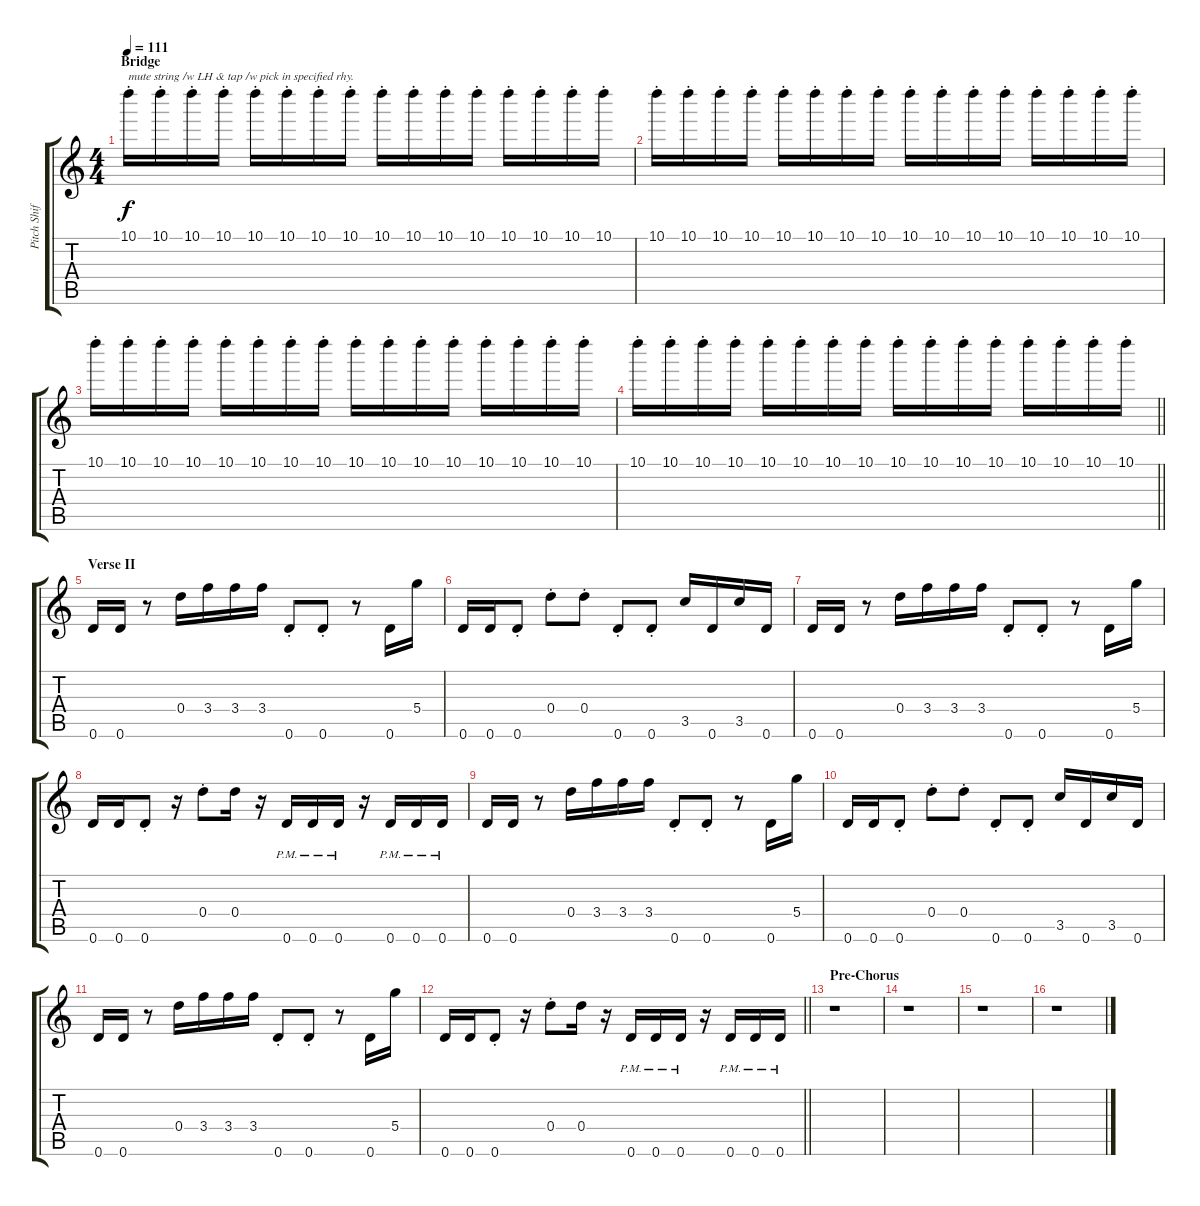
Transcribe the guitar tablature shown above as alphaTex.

\track ("Pitch Shifter 1" "Pitch Shif") {instrument distortionguitar}
\staff {score tabs}
\tuning (E5 B4 G4 D4 A3 D3) {hide}
\ts (4 4)
\section ("" "Bridge")
\tempo 111
\clef g2
\ks c
10.1{st}.16{txt "mute string /w LH & tap /w pick in specified rhy." dy f} 10.1{st}.16 10.1{st}.16 10.1{st}.16 10.1{st}.16 10.1{st}.16 10.1{st}.16 10.1{st}.16 10.1{st}.16 10.1{st}.16 10.1{st}.16 10.1{st}.16 10.1{st}.16 10.1{st}.16 10.1{st}.16 10.1{st}.16 |
10.1{st}.16 10.1{st}.16 10.1{st}.16 10.1{st}.16 10.1{st}.16 10.1{st}.16 10.1{st}.16 10.1{st}.16 10.1{st}.16 10.1{st}.16 10.1{st}.16 10.1{st}.16 10.1{st}.16 10.1{st}.16 10.1{st}.16 10.1{st}.16 |
10.1{st}.16 10.1{st}.16 10.1{st}.16 10.1{st}.16 10.1{st}.16 10.1{st}.16 10.1{st}.16 10.1{st}.16 10.1{st}.16 10.1{st}.16 10.1{st}.16 10.1{st}.16 10.1{st}.16 10.1{st}.16 10.1{st}.16 10.1{st}.16 |
\barLineRight lightlight
10.1{st}.16 10.1{st}.16 10.1{st}.16 10.1{st}.16 10.1{st}.16 10.1{st}.16 10.1{st}.16 10.1{st}.16 10.1{st}.16 10.1{st}.16 10.1{st}.16 10.1{st}.16 10.1{st}.16 10.1{st}.16 10.1{st}.16 10.1{st}.16 |
\section ("" "Verse II")
0.6.16 0.6.16 r.8 0.4.16 3.4.16 3.4.16 3.4.16 0.6{st}.8 0.6{st}.8 r.8 0.6.16 5.4.16 |
0.6.16 0.6.16 0.6{st}.8 0.4{st}.8 0.4{st}.8 0.6{st}.8 0.6{st}.8 3.5.16 0.6.16 3.5.16 0.6.16 |
0.6.16 0.6.16 r.8 0.4.16 3.4.16 3.4.16 3.4.16 0.6{st}.8 0.6{st}.8 r.8 0.6.16 5.4.16 |
0.6.16 0.6.16 0.6{st}.8 r.16 0.4{st}.8 0.4.16 r.16 0.6{pm}.16 0.6{pm}.16 0.6{pm}.16 r.16 0.6{pm}.16 0.6{pm}.16 0.6{pm}.16 |
0.6.16 0.6.16 r.8 0.4.16 3.4.16 3.4.16 3.4.16 0.6{st}.8 0.6{st}.8 r.8 0.6.16 5.4.16 |
0.6.16 0.6.16 0.6{st}.8 0.4{st}.8 0.4{st}.8 0.6{st}.8 0.6{st}.8 3.5.16 0.6.16 3.5.16 0.6.16 |
0.6.16 0.6.16 r.8 0.4.16 3.4.16 3.4.16 3.4.16 0.6{st}.8 0.6{st}.8 r.8 0.6.16 5.4.16 |
\barLineRight lightlight
0.6.16 0.6.16 0.6{st}.8 r.16 0.4{st}.8 0.4.16 r.16 0.6{pm}.16 0.6{pm}.16 0.6{pm}.16 r.16 0.6{pm}.16 0.6{pm}.16 0.6{pm}.16 |
\section ("" "Pre-Chorus ")
r.1 |
r.1 |
r.1 |
r.1
